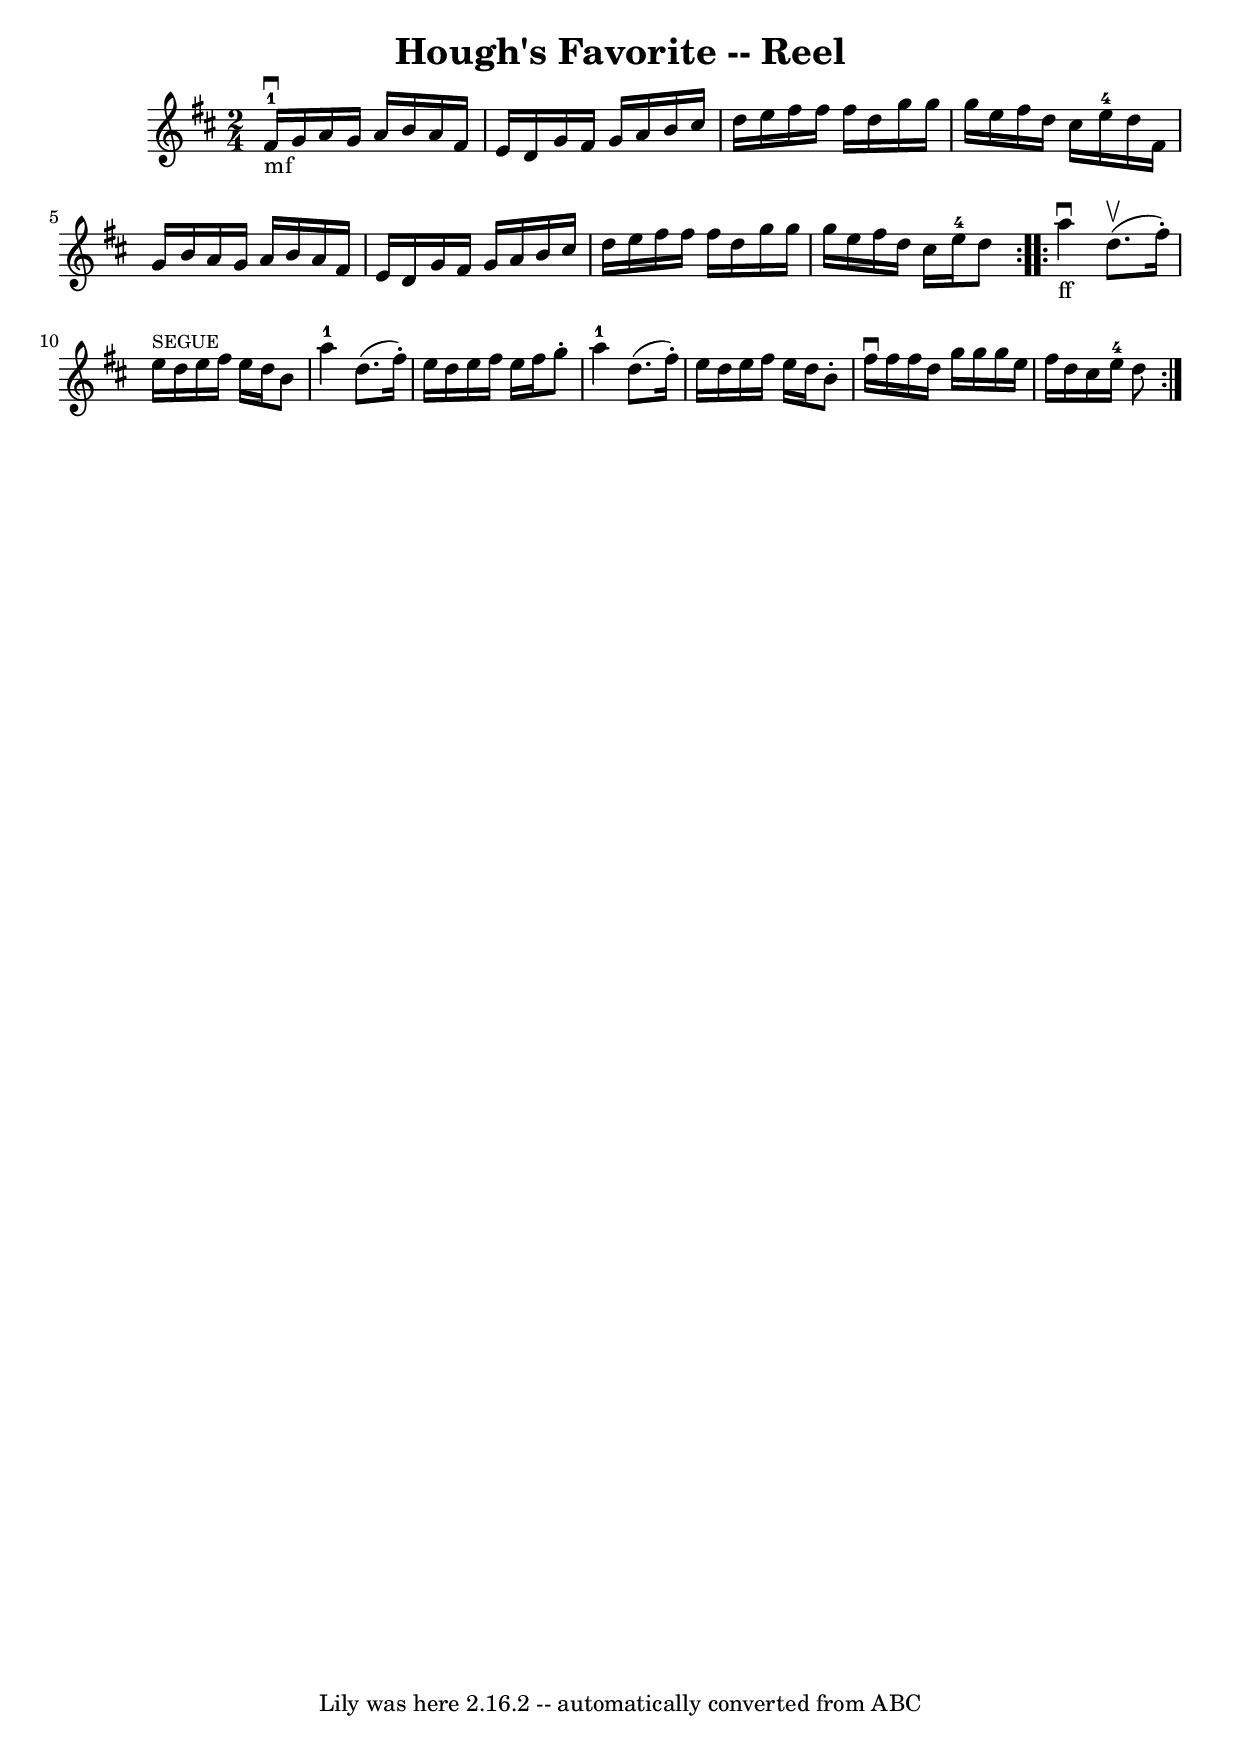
\version "2.16.2"
\include "Mammoth.ily"
\header {
  %% book = "Ryan's Mammoth Collection"
 crossRefNumber = "1"
 footnotes = "\\\\384"
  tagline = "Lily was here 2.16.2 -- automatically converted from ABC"
  title = "Hough's Favorite -- Reel"

}
voicedefault =  {



  \repeat volta 2 {

    \time 2/4 
    \key d \major fs'16-1_"mf"^\downbow g'16   |
 a'16 g'16 a'16 b'16 a'16 fs'16 e'16 d'16     |
 g'16 fs'16 g'16 a'16 b'16 cs''16 d''16 e''16     |
 fs''16 fs''16 fs''16 d''16 g''16 g''16 g''16 e''16      |
 fs''16 d''16 cs''16 e''16-4 d''16 fs'16 g'16 b'16     |
 a'16 g'16 a'16 b'16 a'16 fs'16 e'16 d'16     |
 g'16 fs'16 g'16 a'16 b'16 cs''16 d''16 e''16     |
 fs''16 fs''16 fs''16 d''16 g''16 g''16 g''16 e''16     |
 fs''16 d''16 cs''16 e''16-4 d''8 
    
  }     
  \repeat volta 2 { a''4_"ff"^\downbow d''8.^\upbow(fs''16-.)    |
 e''16^\segue d''16 e''16 fs''16 e''16 d''16 b'8     |
 a''4-1 d''8. (fs''16-.)   |
 e''16 d''16 e''16 fs''16 e''16 fs''16 g''8-.    |
 a''4-1 d''8. (fs''16-.)    |
 e''16 d''16 e''16 fs''16 e''16 d''16 b'8-.    |
 fs''16^\downbow fs''16 fs''16 d''16 g''16 g''16 g''16 e''16     |
 fs''16    
 d''16 cs''16 e''16-4 d''8    
  }   

}

\score{
  <<

    \context Staff="default"
    {
      \voicedefault 
      
    }

  >>
  \layout {
    
  }
  \midi {
  }

}
